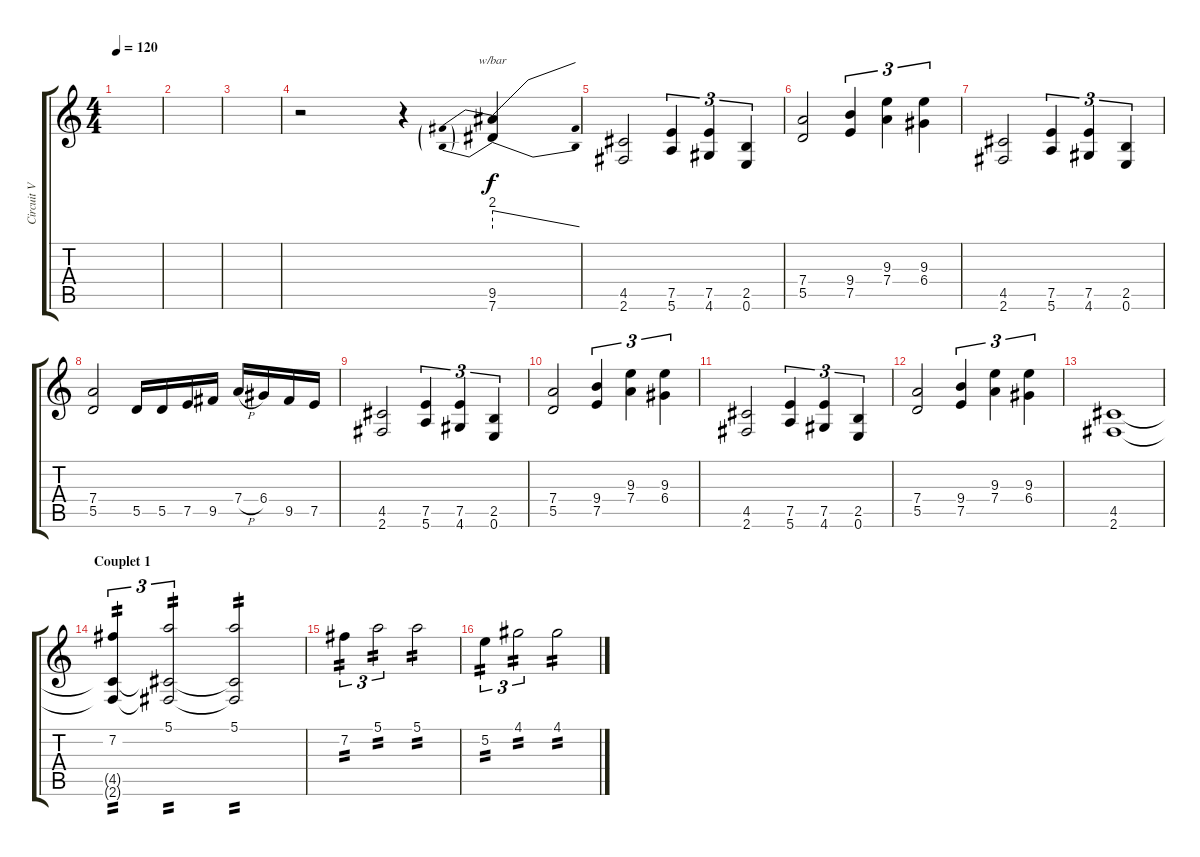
\track ("Circuit V Panther" "Circuit V ") {instrument overdrivenguitar}
\staff {score tabs}
\tuning (E4 B3 G3 D3 A2 E2) {hide}
\ts (4 4)
\tempo 120
\clef g2
\ks c
|
|
|
r.2 r.4 (9.5 7.6).4{tbe (predivedive default 0 8 60 0)} |
(4.5 2.6).2 (7.5 5.6).4{tu (3 2)} (7.5 4.6).4{tu (3 2)} (2.5 0.6).4{tu (3 2)} |
(7.4 5.5).2 (9.4 7.5).4{tu (3 2)} (9.3 7.4).4{tu (3 2)} (9.3 6.4).4{tu (3 2)} |
(4.5 2.6).2 (7.5 5.6).4{tu (3 2)} (7.5 4.6).4{tu (3 2)} (2.5 0.6).4{tu (3 2)} |
(7.4 5.5).2 5.5.16 5.5.16 7.5.16 9.5.16 7.4{h}.16 6.4.16 9.5.16 7.5.16 |
(4.5 2.6).2 (7.5 5.6).4{tu (3 2)} (7.5 4.6).4{tu (3 2)} (2.5 0.6).4{tu (3 2)} |
(7.4 5.5).2 (9.4 7.5).4{tu (3 2)} (9.3 7.4).4{tu (3 2)} (9.3 6.4).4{tu (3 2)} |
(4.5 2.6).2 (7.5 5.6).4{tu (3 2)} (7.5 4.6).4{tu (3 2)} (2.5 0.6).4{tu (3 2)} |
(7.4 5.5).2 (9.4 7.5).4{tu (3 2)} (9.3 7.4).4{tu (3 2)} (9.3 6.4).4{tu (3 2)} |
(4.5 2.6).1 |
\section ("" "Couplet 1")
(7.2 4.5{t} 2.6{t}).4{tu (3 2) tp 2} (5.1 4.5{t} 2.6{t}).2{tu (3 2) tp 2} (5.1 4.5{t} 2.6{t}).2{tp 2} |
7.2.4{tu (3 2) tp 2} 5.1.2{tu (3 2) tp 2} 5.1.2{tp 2} |
5.2.4{tu (3 2) tp 2} 4.1.2{tu (3 2) tp 2} 4.1.2{tp 2}
